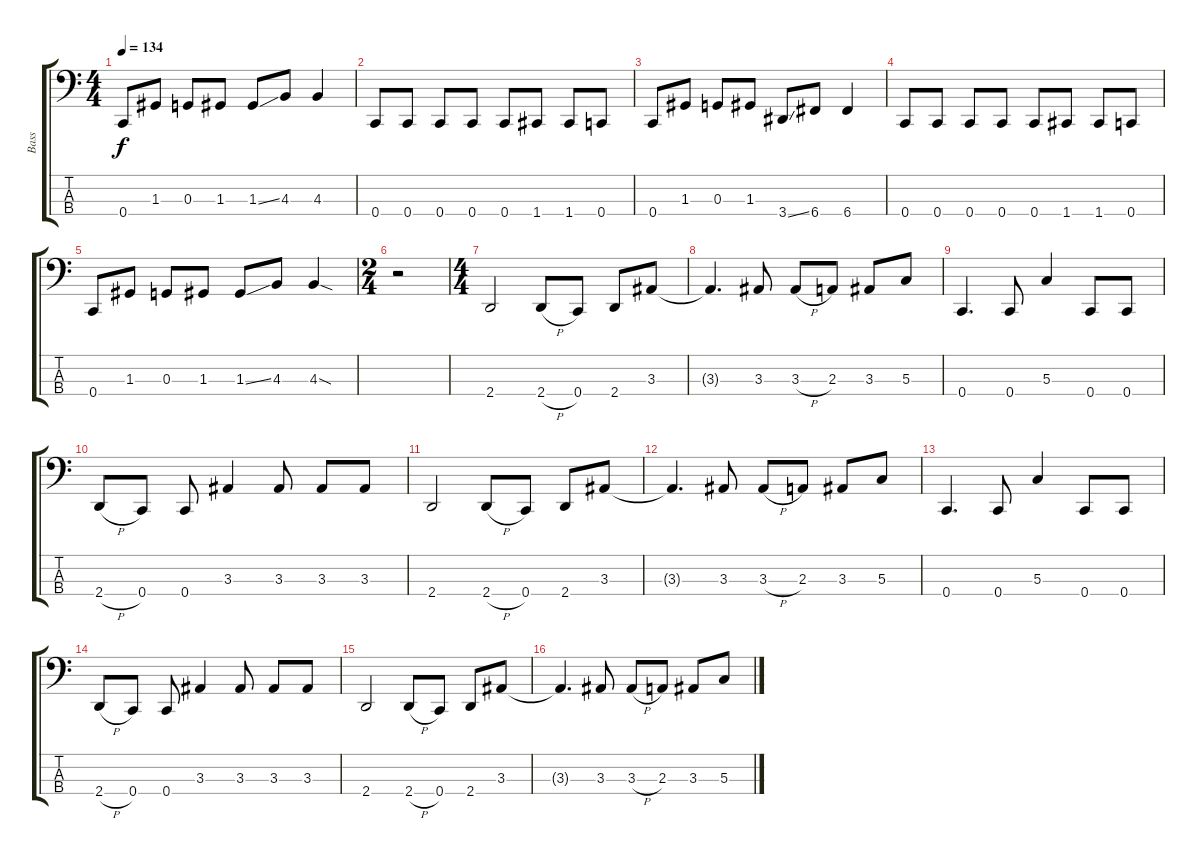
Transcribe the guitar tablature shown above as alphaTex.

\track ("Bass" "Bass") {instrument electricbasspick}
\staff {score tabs}
\tuning (F2 C2 G1 C1) {hide}
\ts (4 4)
\tempo 134
\clef f4
\ks c
0.4.8{dy f} 1.3.8 0.3.8 1.3.8 1.3{ss}.8 4.3.8 4.3.4 |
0.4.8 0.4.8 0.4.8 0.4.8 0.4.8 1.4.8 1.4.8 0.4.8 |
0.4.8 1.3.8 0.3.8 1.3.8 3.4{ss}.8 6.4.8 6.4.4 |
0.4.8 0.4.8 0.4.8 0.4.8 0.4.8 1.4.8 1.4.8 0.4.8 |
0.4.8 1.3.8 0.3.8 1.3.8 1.3{ss}.8 4.3.8 4.3{sod}.4 |
\ts (2 4)
r.2 |
\ts (4 4)
2.4.2 2.4{h}.8 0.4.8 2.4.8 3.3.8 |
3.3{t}.4{d} 3.3.8 3.3{h}.8 2.3.8 3.3.8 5.3.8 |
0.4.4{d} 0.4.8 5.3.4 0.4.8 0.4.8 |
2.4{h}.8 0.4.8 0.4.8 3.3.4 3.3.8 3.3.8 3.3.8 |
2.4.2 2.4{h}.8 0.4.8 2.4.8 3.3.8 |
3.3{t}.4{d} 3.3.8 3.3{h}.8 2.3.8 3.3.8 5.3.8 |
0.4.4{d} 0.4.8 5.3.4 0.4.8 0.4.8 |
2.4{h}.8 0.4.8 0.4.8 3.3.4 3.3.8 3.3.8 3.3.8 |
2.4.2 2.4{h}.8 0.4.8 2.4.8 3.3.8 |
3.3{t}.4{d} 3.3.8 3.3{h}.8 2.3.8 3.3.8 5.3.8
